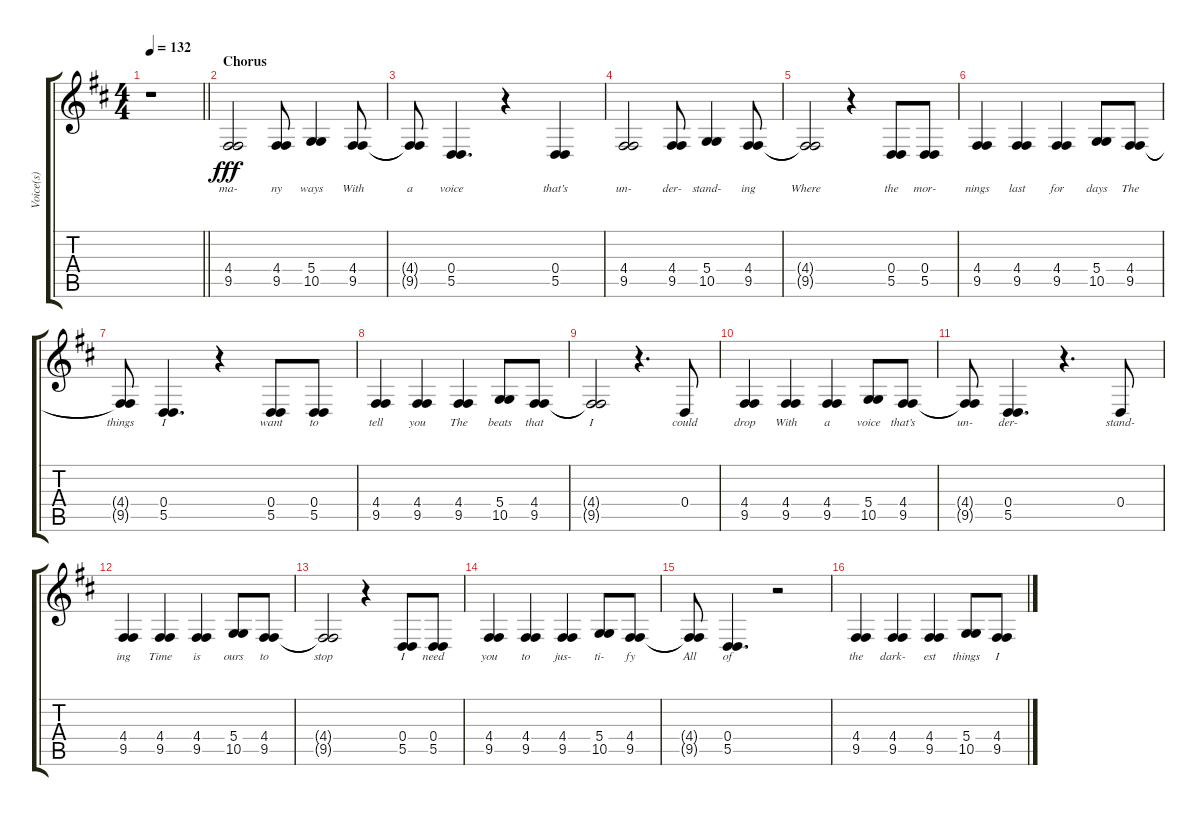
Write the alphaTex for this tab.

\track ("Voice(s)" "Voice(s)") {instrument oboe}
\staff {score tabs}
\tuning (E4 B3 G3 D3 A2 E2) {hide}
\ts (4 4)
\tempo 132
\clef g2
\barLineRight lightlight
\ks d
r.1{dy f} |
\section ("" "Chorus")
(4.4 9.5).2{lyrics (0 "ma-") lyrics (1 "") lyrics (2 "") lyrics (3 "") lyrics (4 "") dy fff} (4.4 9.5).8{lyrics (0 "ny") lyrics (1 "") lyrics (2 "") lyrics (3 "") lyrics (4 "")} (5.4 10.5).4{lyrics (0 "ways") lyrics (1 "") lyrics (2 "") lyrics (3 "") lyrics (4 "")} (4.4 9.5).8{lyrics (0 "With") lyrics (1 "") lyrics (2 "") lyrics (3 "") lyrics (4 "")} |
(4.4{t} 9.5{t}).8{lyrics (0 "a") lyrics (1 "") lyrics (2 "") lyrics (3 "") lyrics (4 "")} (0.4 5.5).4{d lyrics (0 "voice") lyrics (1 "") lyrics (2 "") lyrics (3 "") lyrics (4 "")} r.4 (0.4 5.5).4{lyrics (0 "that’s") lyrics (1 "") lyrics (2 "") lyrics (3 "") lyrics (4 "")} |
(4.4 9.5).2{lyrics (0 "un-") lyrics (1 "") lyrics (2 "") lyrics (3 "") lyrics (4 "")} (4.4 9.5).8{lyrics (0 "der-") lyrics (1 "") lyrics (2 "") lyrics (3 "") lyrics (4 "")} (5.4 10.5).4{lyrics (0 "stand-") lyrics (1 "") lyrics (2 "") lyrics (3 "") lyrics (4 "")} (4.4 9.5).8{lyrics (0 "ing") lyrics (1 "") lyrics (2 "") lyrics (3 "") lyrics (4 "")} |
(4.4{t} 9.5{t}).2{lyrics (0 "Where") lyrics (1 "") lyrics (2 "") lyrics (3 "") lyrics (4 "")} r.4 (0.4 5.5).8{lyrics (0 "the") lyrics (1 "") lyrics (2 "") lyrics (3 "") lyrics (4 "")} (0.4 5.5).8{lyrics (0 "mor-") lyrics (1 "") lyrics (2 "") lyrics (3 "") lyrics (4 "")} |
(4.4 9.5).4{lyrics (0 "nings") lyrics (1 "") lyrics (2 "") lyrics (3 "") lyrics (4 "")} (4.4 9.5).4{lyrics (0 "last") lyrics (1 "") lyrics (2 "") lyrics (3 "") lyrics (4 "")} (4.4 9.5).4{lyrics (0 "for") lyrics (1 "") lyrics (2 "") lyrics (3 "") lyrics (4 "")} (5.4 10.5).8{lyrics (0 "days") lyrics (1 "") lyrics (2 "") lyrics (3 "") lyrics (4 "")} (4.4 9.5).8{lyrics (0 "The") lyrics (1 "") lyrics (2 "") lyrics (3 "") lyrics (4 "")} |
(4.4{t} 9.5{t}).8{lyrics (0 "things") lyrics (1 "") lyrics (2 "") lyrics (3 "") lyrics (4 "")} (0.4 5.5).4{d lyrics (0 "I") lyrics (1 "") lyrics (2 "") lyrics (3 "") lyrics (4 "")} r.4 (0.4 5.5).8{lyrics (0 "want") lyrics (1 "") lyrics (2 "") lyrics (3 "") lyrics (4 "")} (0.4 5.5).8{lyrics (0 "to") lyrics (1 "") lyrics (2 "") lyrics (3 "") lyrics (4 "")} |
(4.4 9.5).4{lyrics (0 "tell") lyrics (1 "") lyrics (2 "") lyrics (3 "") lyrics (4 "")} (4.4 9.5).4{lyrics (0 "you") lyrics (1 "") lyrics (2 "") lyrics (3 "") lyrics (4 "")} (4.4 9.5).4{lyrics (0 "The") lyrics (1 "") lyrics (2 "") lyrics (3 "") lyrics (4 "")} (5.4 10.5).8{lyrics (0 "beats") lyrics (1 "") lyrics (2 "") lyrics (3 "") lyrics (4 "")} (4.4 9.5).8{lyrics (0 "that") lyrics (1 "") lyrics (2 "") lyrics (3 "") lyrics (4 "")} |
(4.4{t} 9.5{t}).2{lyrics (0 "I") lyrics (1 "") lyrics (2 "") lyrics (3 "") lyrics (4 "")} r.4{d} 0.4.8{lyrics (0 "could") lyrics (1 "") lyrics (2 "") lyrics (3 "") lyrics (4 "")} |
(4.4 9.5).4{lyrics (0 "drop") lyrics (1 "") lyrics (2 "") lyrics (3 "") lyrics (4 "")} (4.4 9.5).4{lyrics (0 "With") lyrics (1 "") lyrics (2 "") lyrics (3 "") lyrics (4 "")} (4.4 9.5).4{lyrics (0 "a") lyrics (1 "") lyrics (2 "") lyrics (3 "") lyrics (4 "")} (5.4 10.5).8{lyrics (0 "voice") lyrics (1 "") lyrics (2 "") lyrics (3 "") lyrics (4 "")} (4.4 9.5).8{lyrics (0 "that’s") lyrics (1 "") lyrics (2 "") lyrics (3 "") lyrics (4 "")} |
(4.4{t} 9.5{t}).8{lyrics (0 "un-") lyrics (1 "") lyrics (2 "") lyrics (3 "") lyrics (4 "")} (0.4 5.5).4{d lyrics (0 "der-") lyrics (1 "") lyrics (2 "") lyrics (3 "") lyrics (4 "")} r.4{d} 0.4.8{lyrics (0 "stand-") lyrics (1 "") lyrics (2 "") lyrics (3 "") lyrics (4 "")} |
(4.4 9.5).4{lyrics (0 "ing") lyrics (1 "") lyrics (2 "") lyrics (3 "") lyrics (4 "")} (4.4 9.5).4{lyrics (0 "Time") lyrics (1 "") lyrics (2 "") lyrics (3 "") lyrics (4 "")} (4.4 9.5).4{lyrics (0 "is") lyrics (1 "") lyrics (2 "") lyrics (3 "") lyrics (4 "")} (5.4 10.5).8{lyrics (0 "ours") lyrics (1 "") lyrics (2 "") lyrics (3 "") lyrics (4 "")} (4.4 9.5).8{lyrics (0 "to") lyrics (1 "") lyrics (2 "") lyrics (3 "") lyrics (4 "")} |
(4.4{t} 9.5{t}).2{lyrics (0 "stop") lyrics (1 "") lyrics (2 "") lyrics (3 "") lyrics (4 "")} r.4 (0.4 5.5).8{lyrics (0 "I") lyrics (1 "") lyrics (2 "") lyrics (3 "") lyrics (4 "")} (0.4 5.5).8{lyrics (0 "need") lyrics (1 "") lyrics (2 "") lyrics (3 "") lyrics (4 "")} |
(4.4 9.5).4{lyrics (0 "you") lyrics (1 "") lyrics (2 "") lyrics (3 "") lyrics (4 "")} (4.4 9.5).4{lyrics (0 "to") lyrics (1 "") lyrics (2 "") lyrics (3 "") lyrics (4 "")} (4.4 9.5).4{lyrics (0 "jus-") lyrics (1 "") lyrics (2 "") lyrics (3 "") lyrics (4 "")} (5.4 10.5).8{lyrics (0 "ti-") lyrics (1 "") lyrics (2 "") lyrics (3 "") lyrics (4 "")} (4.4 9.5).8{lyrics (0 "fy") lyrics (1 "") lyrics (2 "") lyrics (3 "") lyrics (4 "")} |
(4.4{t} 9.5{t}).8{lyrics (0 "All") lyrics (1 "") lyrics (2 "") lyrics (3 "") lyrics (4 "")} (0.4 5.5).4{d lyrics (0 "of") lyrics (1 "") lyrics (2 "") lyrics (3 "") lyrics (4 "")} r.2 |
(4.4 9.5).4{lyrics (0 "the") lyrics (1 "") lyrics (2 "") lyrics (3 "") lyrics (4 "")} (4.4 9.5).4{lyrics (0 "dark-") lyrics (1 "") lyrics (2 "") lyrics (3 "") lyrics (4 "")} (4.4 9.5).4{lyrics (0 "est") lyrics (1 "") lyrics (2 "") lyrics (3 "") lyrics (4 "")} (5.4 10.5).8{lyrics (0 "things") lyrics (1 "") lyrics (2 "") lyrics (3 "") lyrics (4 "")} (4.4 9.5).8{lyrics (0 "I") lyrics (1 "") lyrics (2 "") lyrics (3 "") lyrics (4 "")}
